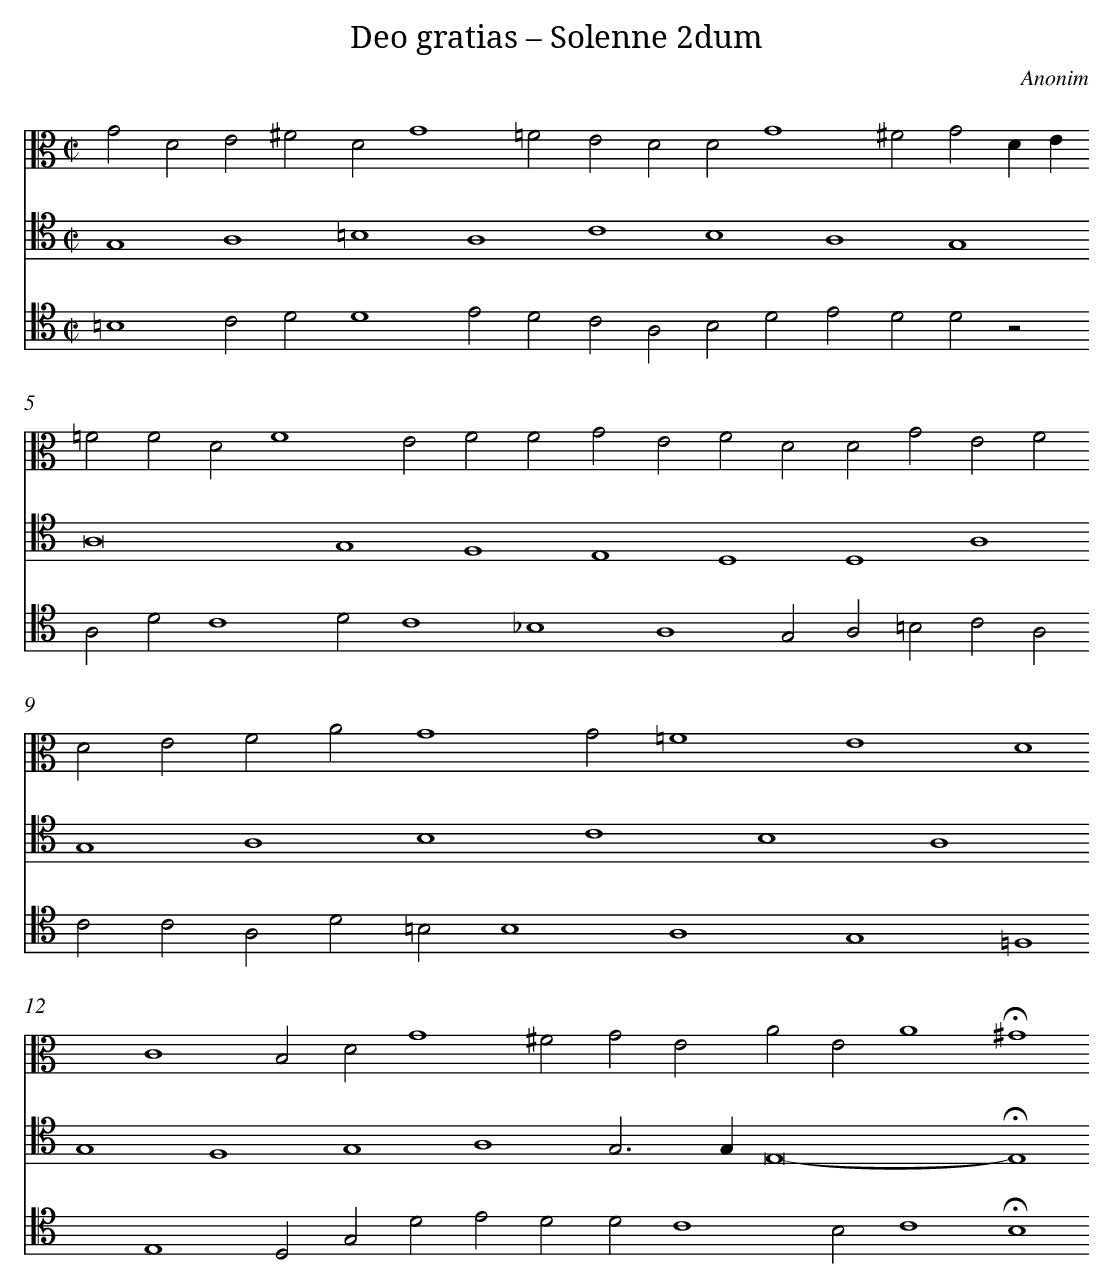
X:1
T: Deo gratias – Solenne 2dum
C: Anonim
L: 1/4
M: C|
V: 1 clef=alto
V: 2 clef=tenor
V: 3 clef=tenor
K: C
[V:1] G2D2E2^F2 [|]
[V:2] G,4A,4 [|]
[V:3] =B,4C2D2 [|]
[V:1] D2G4=F2 [|]
[V:2] =B,4A,4 [|]
[V:3] D4E2D2 [|]
[V:1] E2D2D2G4 [|]
[V:2] C4B,4 [|]
[V:3] C2A,2B,2D2 [|]
[V:1] ^F2G2DE [|]
[V:2] A,4G,4 [|]
[V:3] E2D2D2z2 [|]
[V:1] =F2F2D2F4 [|]
[V:2] A,8 [|]
[V:3] A,2D2C4 [|]
[V:1] E2F2F2 [|]
[V:2] G,4F,4 [|]
[V:3] D2C4_B,4 [|]
[V:1] G2E2F2D2 [|]
[V:2] E,4D,4 [|]
[V:3] A,4G,2 [|]
[V:1] D2G2E2F2 [|]
[V:2] D,4A,4 [|]
[V:3] A,2=B,2C2A,2 [|]
[V:1] D2E2F2A2 [|]
[V:2] G,4A,4 [|]
[V:3] C2C2A,2D2 [|]
[V:1] G4G2=F4 [|]
[V:2] B,4C4 [|]
[V:3] =B,2B,4A,4 [|]
[V:1] E4D4 [|]
[V:2] B,4A,4 [|]
[V:3] G,4=F,4 [|]
[V:1] C4B,2 [|]
[V:2] G,4F,4 [|]
[V:3] E,4D,2 [|]
[V:1] D2G4^F2 [|]
[V:2] G,4A,4 [|]
[V:3] G,2D2E2D2 [|]
[V:1] G2E2A2E2 [|]
[V:2] G,2>G,2E,8- [|]
[V:3] D2C4B,2 [|]
[V:1] A4!fermata!^G4 [|]
[V:2] !fermata!E,4 [|]
[V:3] C4!fermata!B,4 [|]
